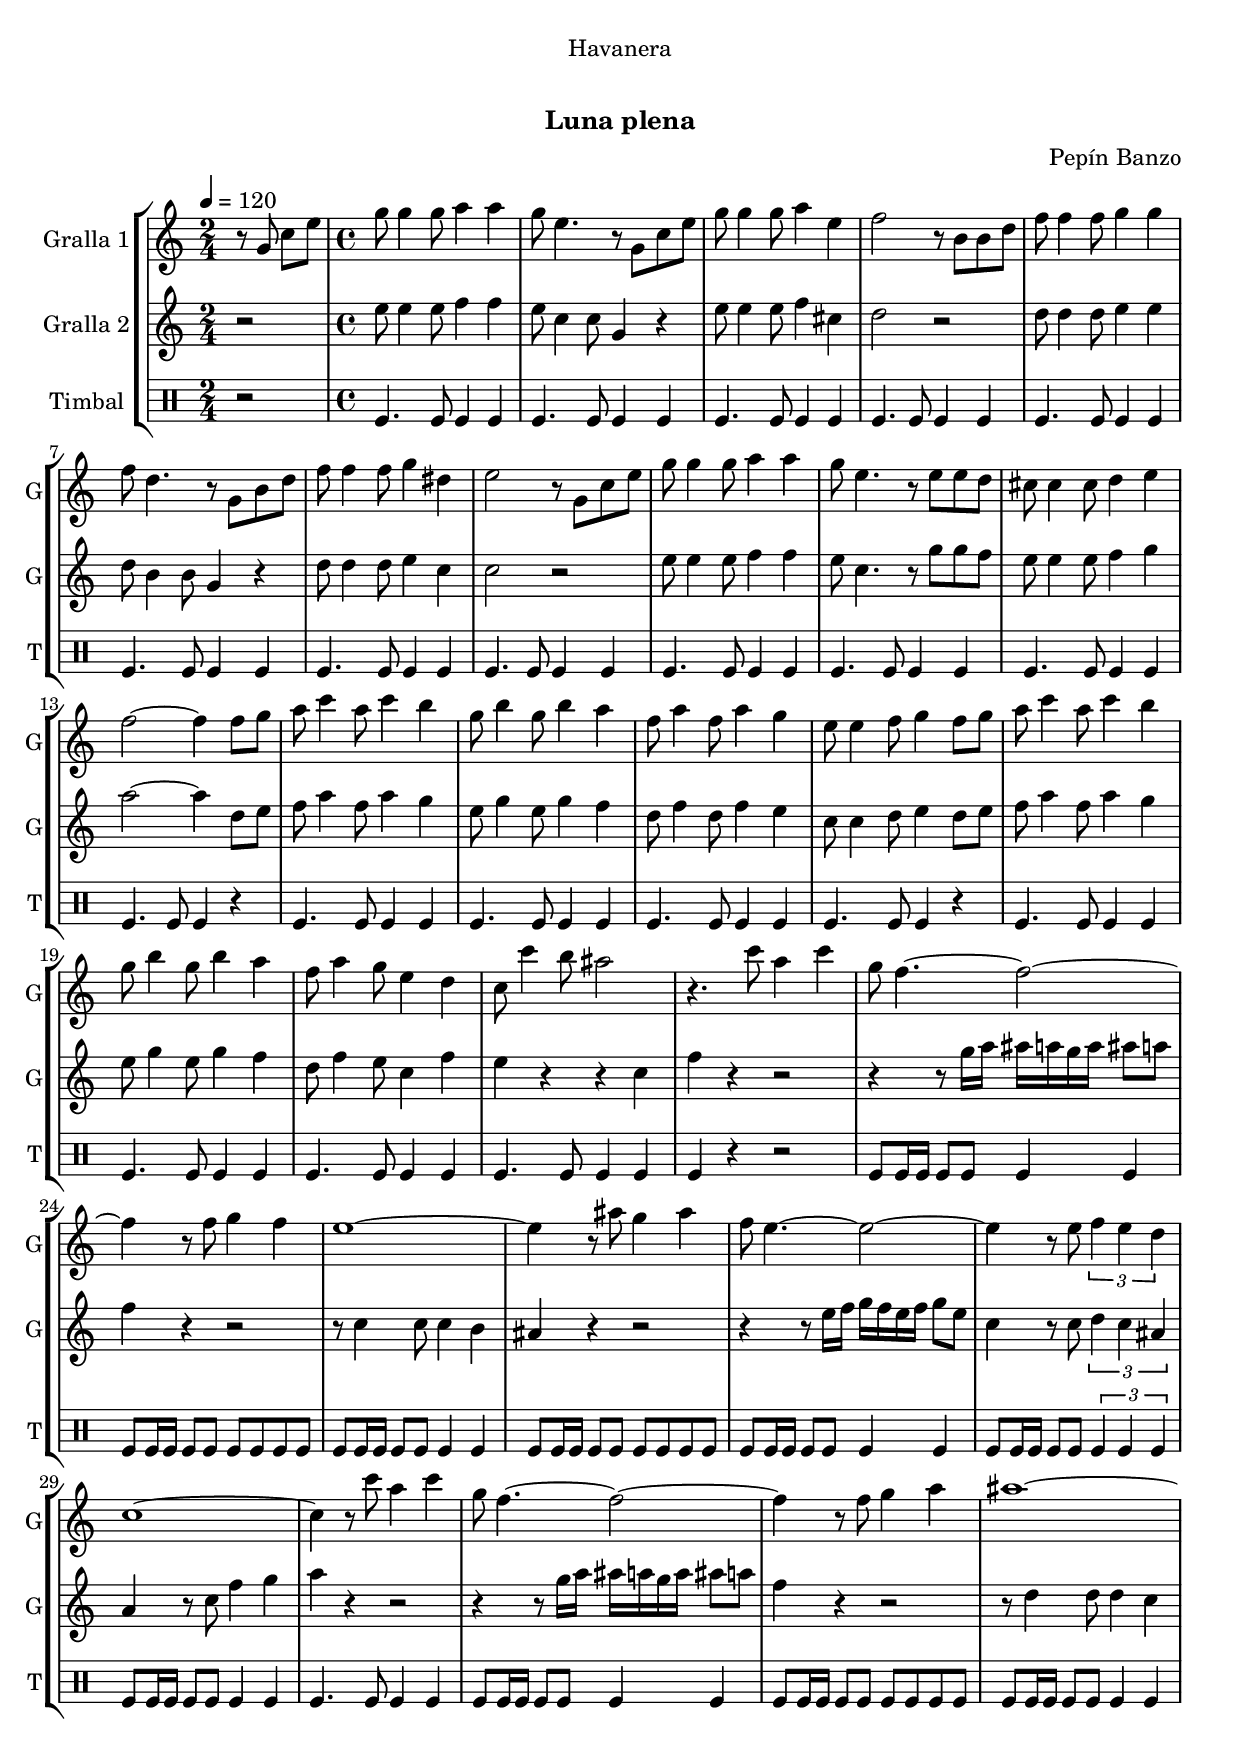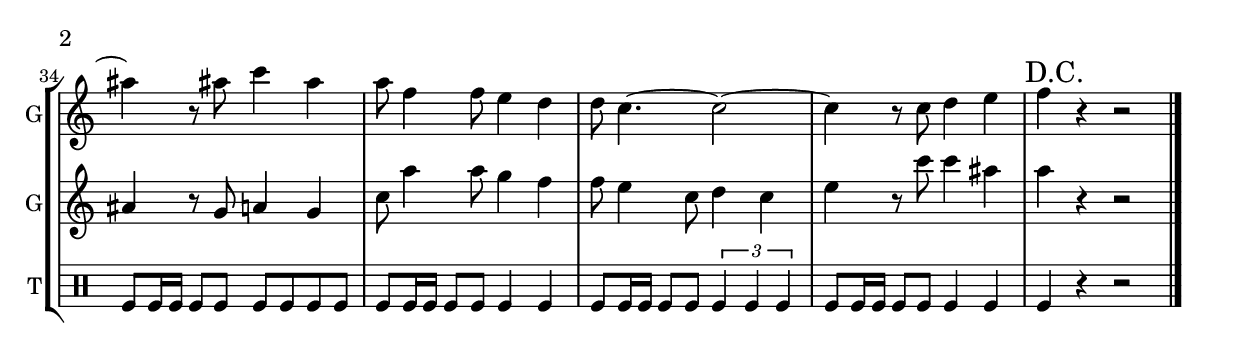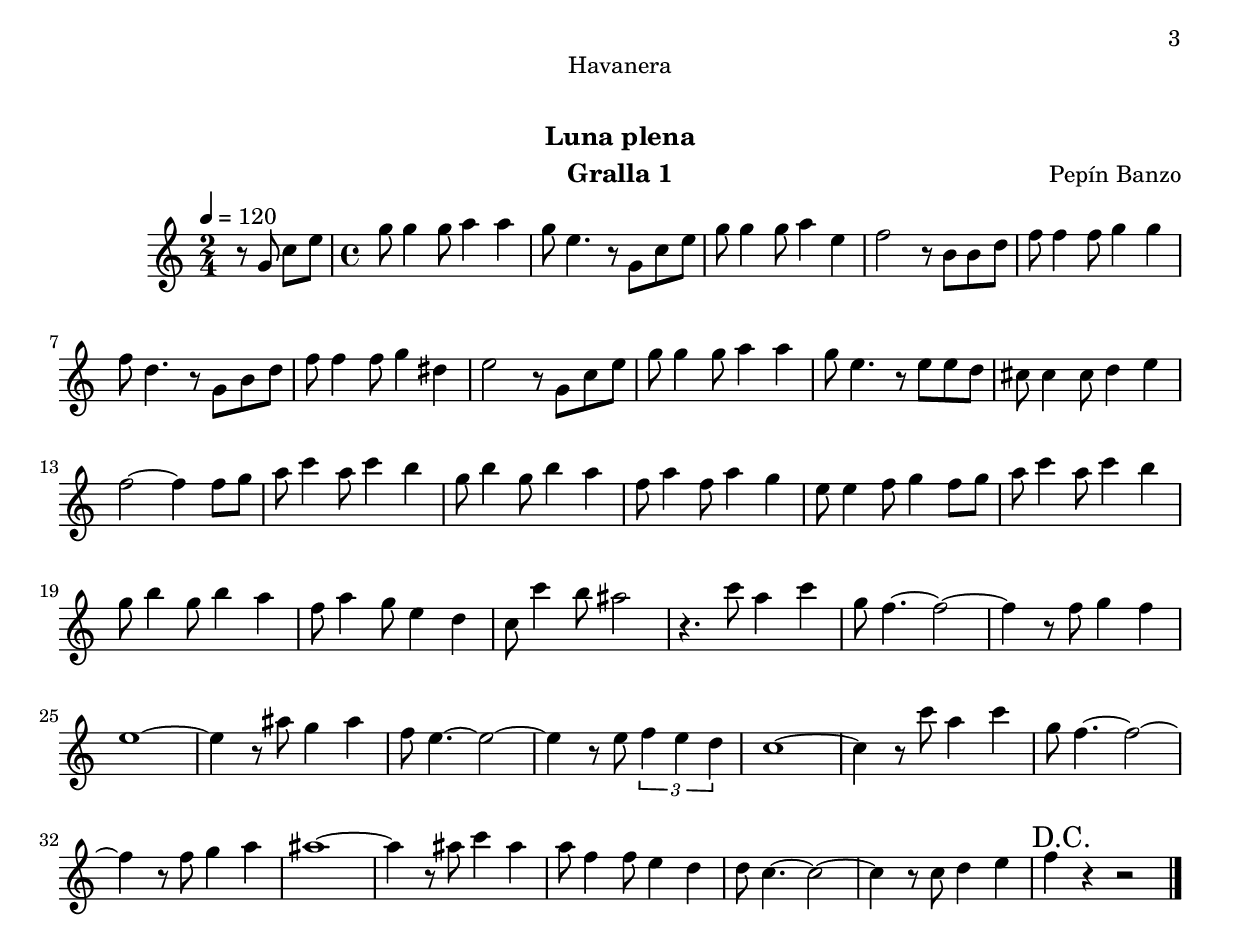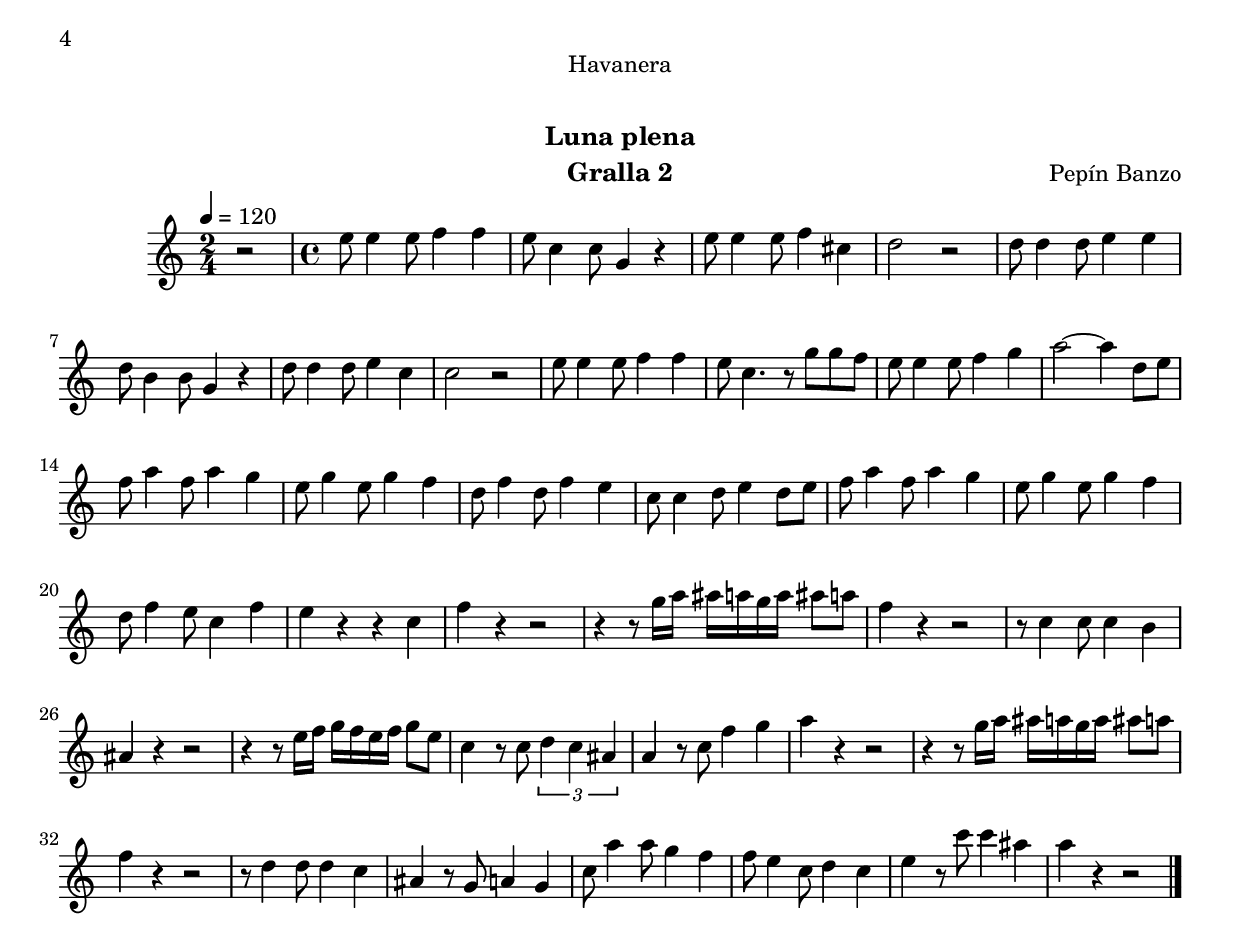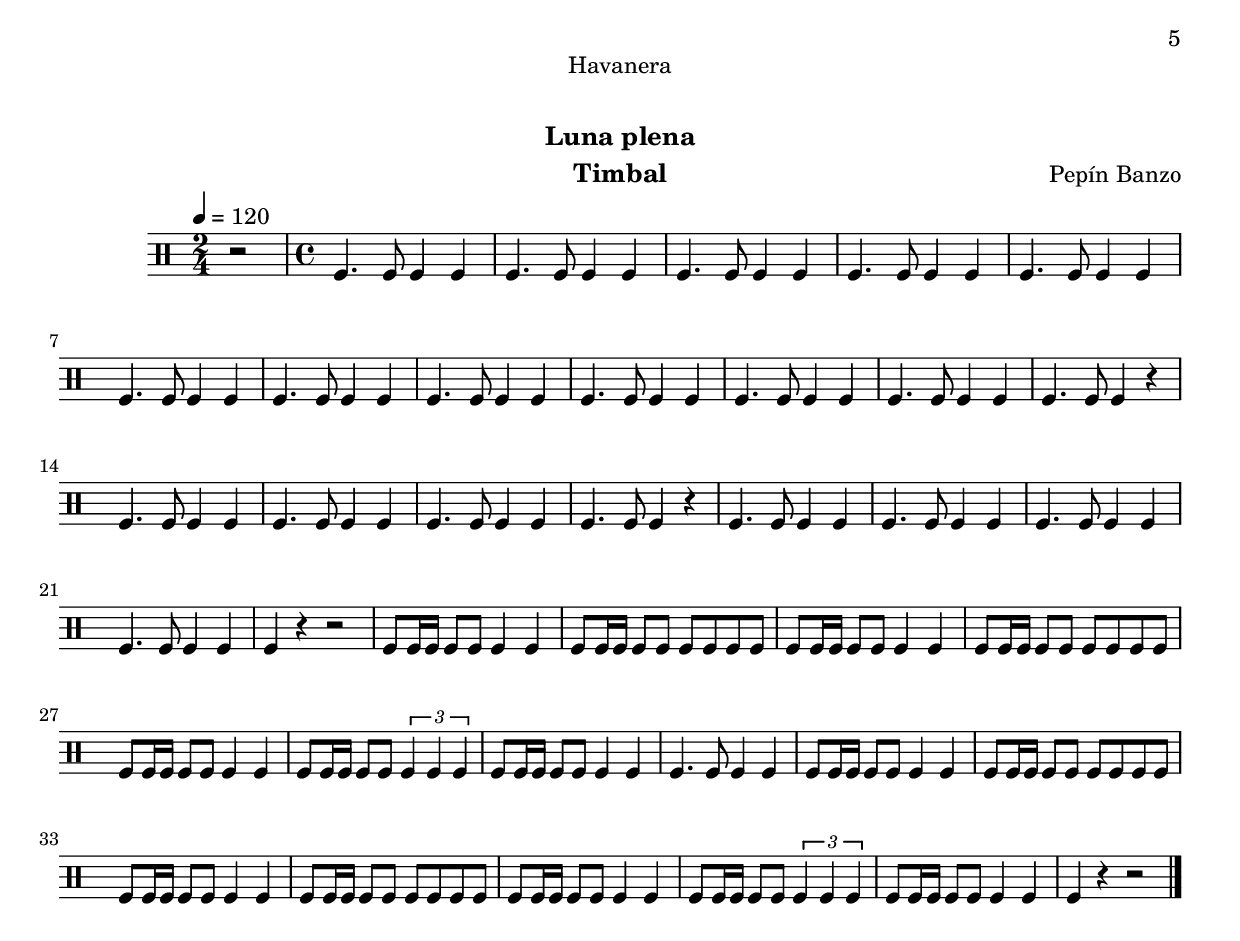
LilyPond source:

\version "2.22.1"

\header {
  dedication="Havanera"
  title="   "
  subtitle="Luna plena"
  subsubtitle=""
  poet=""
  meter=""
  piece=""
  composer="Pepín Banzo"
  arranger=""
  opus=""
  instrument=""
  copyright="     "
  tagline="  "
}

liniaroAa =
\relative g'
{
  \tempo 4=120
  \clef treble
  \key c \major
  \time 2/4
  r8 g c e  |
  \time 4/4   g8 g4 g8 a4 a  |
  g8 e4. r8 g, c e  |
  g8 g4 g8 a4 e  |
  %05
  f2 r8 b, b d  |
  f8 f4 f8 g4 g  |
  f8 d4. r8 g, b d  |
  f8 f4 f8 g4 dis  |
  e2 r8 g, c e  |
  %10
  g8 g4 g8 a4 a  |
  g8 e4. r8 e e d  |
  cis8 cis4 cis8 d4 e  |
  f2 ~ f4 f8 g  |
  a8 c4 a8 c4 b  |
  %15
  g8 b4 g8 b4 a  |
  f8 a4 f8 a4 g  |
  e8 e4 f8 g4 f8 g  |
  a8 c4 a8 c4 b  |
  g8 b4 g8 b4 a  |
  %20
  f8 a4 g8 e4 d  |
  c8 c'4 b8 ais2  |
  r4. c8 a4 c  |
  g8 f4. ~ f2 ~  |
  f4 r8 f g4 f  |
  %25
  e1 ~  |
  e4 r8 ais g4 ais  |
  f8 e4. ~ e2 ~  |
  e4 r8 e \times 2/3 { f4 e d }  |
  c1 ~  |
  %30
  c4 r8 c' a4 c  |
  g8 f4. ~ f2 ~  |
  f4 r8 f g4 a  |
  ais1 ~  |
  ais4 r8 ais c4 ais  |
  %35
  a8 f4 f8 e4 d  |
  d8 c4. ~ c2 ~  |
  c4 r8 c d4 e  |
  \mark "D.C." f4 r r2  \bar "|."
}

liniaroAb =
\relative e''
{
  \tempo 4=120
  \clef treble
  \key c \major
  \time 2/4
  r2  |
  \time 4/4   e8 e4 e8 f4 f  |
  e8 c4 c8 g4 r  |
  e'8 e4 e8 f4 cis  |
  %05
  d2 r  |
  d8 d4 d8 e4 e  |
  d8 b4 b8 g4 r  |
  d'8 d4 d8 e4 c  |
  c2 r  |
  %10
  e8 e4 e8 f4 f  |
  e8 c4. r8 g' g f  |
  e8 e4 e8 f4 g  |
  a2 ~ a4 d,8 e  |
  f8 a4 f8 a4 g  |
  %15
  e8 g4 e8 g4 f  |
  d8 f4 d8 f4 e  |
  c8 c4 d8 e4 d8 e  |
  f8 a4 f8 a4 g  |
  e8 g4 e8 g4 f  |
  %20
  d8 f4 e8 c4 f  |
  e4 r r c  |
  f4 r r2  |
  r4 r8 g16 a ais a g a ais8 a  |
  f4 r r2  |
  %25
  r8 c4 c8 c4 b  |
  ais4 r r2  |
  r4 r8 e'16 f g f e f g8 e  |
  c4 r8 c \times 2/3 { d4 c ais }  |
  a4 r8 c f4 g  |
  %30
  a4 r r2  |
  r4 r8 g16 a ais a g a ais8 a  |
  f4 r r2  |
  r8 d4 d8 d4 c  |
  ais4 r8 g a4 g  |
  %35
  c8 a'4 a8 g4 f  |
  f8 e4 c8 d4 c  |
  e4 r8 c' c4 ais  |
  a4 r r2  \bar "|."
}

liniaroAc =
\drummode
{
  \tempo 4=120
  \time 2/4
  r2  |
  \time 4/4   tomfl4. tomfl8 tomfl4 tomfl  |
  tomfl4. tomfl8 tomfl4 tomfl  |
  tomfl4. tomfl8 tomfl4 tomfl  |
  %05
  tomfl4. tomfl8 tomfl4 tomfl  |
  tomfl4. tomfl8 tomfl4 tomfl  |
  tomfl4. tomfl8 tomfl4 tomfl  |
  tomfl4. tomfl8 tomfl4 tomfl  |
  tomfl4. tomfl8 tomfl4 tomfl  |
  %10
  tomfl4. tomfl8 tomfl4 tomfl  |
  tomfl4. tomfl8 tomfl4 tomfl  |
  tomfl4. tomfl8 tomfl4 tomfl  |
  tomfl4. tomfl8 tomfl4 r  |
  tomfl4. tomfl8 tomfl4 tomfl  |
  %15
  tomfl4. tomfl8 tomfl4 tomfl  |
  tomfl4. tomfl8 tomfl4 tomfl  |
  tomfl4. tomfl8 tomfl4 r  |
  tomfl4. tomfl8 tomfl4 tomfl  |
  tomfl4. tomfl8 tomfl4 tomfl  |
  %20
  tomfl4. tomfl8 tomfl4 tomfl  |
  tomfl4. tomfl8 tomfl4 tomfl  |
  tomfl4 r r2  |
  tomfl8 tomfl16 tomfl tomfl8 tomfl tomfl4 tomfl  |
  tomfl8 tomfl16 tomfl tomfl8 tomfl tomfl tomfl tomfl tomfl  |
  %25
  tomfl8 tomfl16 tomfl tomfl8 tomfl tomfl4 tomfl  |
  tomfl8 tomfl16 tomfl tomfl8 tomfl tomfl tomfl tomfl tomfl  |
  tomfl8 tomfl16 tomfl tomfl8 tomfl tomfl4 tomfl  |
  tomfl8 tomfl16 tomfl tomfl8 tomfl \times 2/3 { tomfl4 tomfl tomfl }  |
  tomfl8 tomfl16 tomfl tomfl8 tomfl tomfl4 tomfl  |
  %30
  tomfl4. tomfl8 tomfl4 tomfl  |
  tomfl8 tomfl16 tomfl tomfl8 tomfl tomfl4 tomfl  |
  tomfl8 tomfl16 tomfl tomfl8 tomfl tomfl tomfl tomfl tomfl  |
  tomfl8 tomfl16 tomfl tomfl8 tomfl tomfl4 tomfl  |
  tomfl8 tomfl16 tomfl tomfl8 tomfl tomfl tomfl tomfl tomfl  |
  %35
  tomfl8 tomfl16 tomfl tomfl8 tomfl tomfl4 tomfl  |
  tomfl8 tomfl16 tomfl tomfl8 tomfl \times 2/3 { tomfl4 tomfl tomfl }  |
  tomfl8 tomfl16 tomfl tomfl8 tomfl tomfl4 tomfl  |
  tomfl4 r r2  \bar "|."
}

\bookpart {
  \score {
    \new StaffGroup {
      \override Score.RehearsalMark #'self-alignment-X = #LEFT
      <<
        \new Staff \with {instrumentName = #"Gralla 1" shortInstrumentName = #"G"} \liniaroAa
        \new Staff \with {instrumentName = #"Gralla 2" shortInstrumentName = #"G"} \liniaroAb
        \new DrumStaff \with {instrumentName = #"Timbal" shortInstrumentName = #"T"} \liniaroAc
      >>
    }
    \layout {}
  }
  \score { \unfoldRepeats
    \new StaffGroup {
      \override Score.RehearsalMark #'self-alignment-X = #LEFT
      <<
        \new Staff \with {instrumentName = #"Gralla 1" shortInstrumentName = #"G"} \liniaroAa
        \new Staff \with {instrumentName = #"Gralla 2" shortInstrumentName = #"G"} \liniaroAb
        \new DrumStaff \with {instrumentName = #"Timbal" shortInstrumentName = #"T"} \liniaroAc
      >>
    }
    \midi {}
  }
}

\bookpart {
  \header {instrument="Gralla 1"}
  \score {
    \new StaffGroup {
      \override Score.RehearsalMark #'self-alignment-X = #LEFT
      <<
        \new Staff \liniaroAa
      >>
    }
    \layout {}
  }
  \score { \unfoldRepeats
    \new StaffGroup {
      \override Score.RehearsalMark #'self-alignment-X = #LEFT
      <<
        \new Staff \liniaroAa
      >>
    }
    \midi {}
  }
}

\bookpart {
  \header {instrument="Gralla 2"}
  \score {
    \new StaffGroup {
      \override Score.RehearsalMark #'self-alignment-X = #LEFT
      <<
        \new Staff \liniaroAb
      >>
    }
    \layout {}
  }
  \score { \unfoldRepeats
    \new StaffGroup {
      \override Score.RehearsalMark #'self-alignment-X = #LEFT
      <<
        \new Staff \liniaroAb
      >>
    }
    \midi {}
  }
}

\bookpart {
  \header {instrument="Timbal"}
  \score {
    \new StaffGroup {
      \override Score.RehearsalMark #'self-alignment-X = #LEFT
      <<
        \new DrumStaff \liniaroAc
      >>
    }
    \layout {}
  }
  \score { \unfoldRepeats
    \new StaffGroup {
      \override Score.RehearsalMark #'self-alignment-X = #LEFT
      <<
        \new DrumStaff \liniaroAc
      >>
    }
    \midi {}
  }
}

